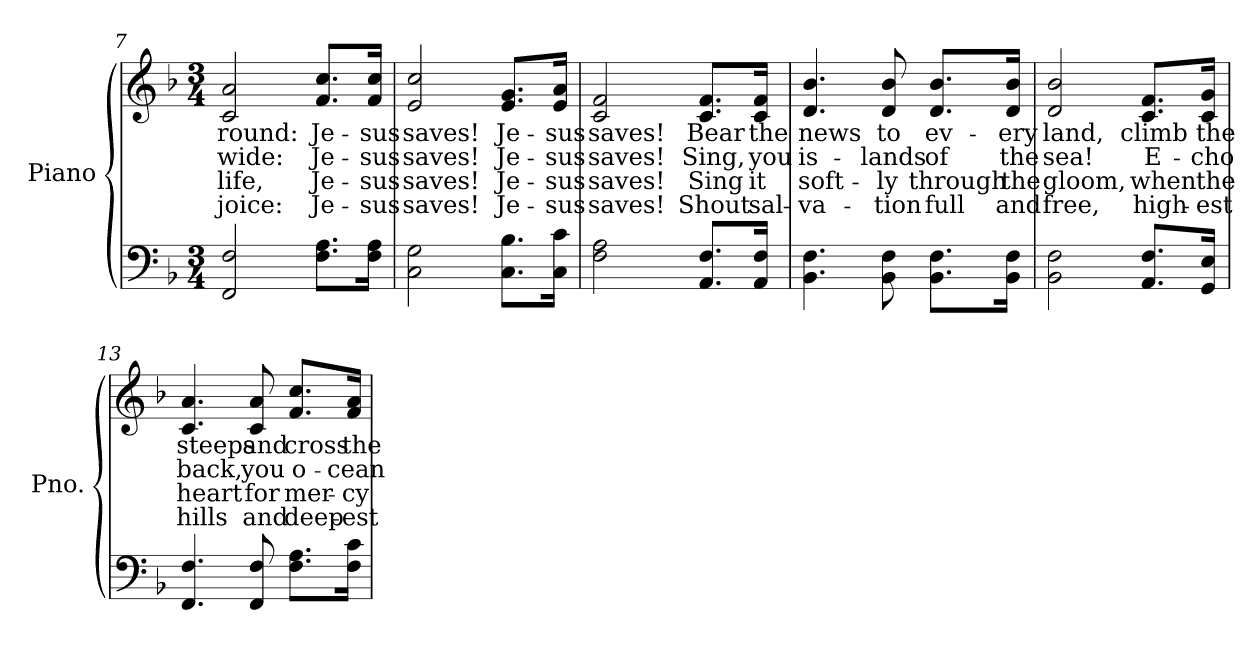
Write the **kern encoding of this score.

**kern	**kern	**text	**text	**text	**text
*part2	*part1	*part1	*part1	*part1	*part1
*staff2	*staff1	*staff1	*staff1	*staff1	*staff1
*I"Piano	*I"Piano	*	*	*	*
*I'Pno.	*I'Pno.	*	*	*	*
*clefF4	*clefG2	*	*	*	*
*k[b-]	*k[b-]	*	*	*	*
*F:	*F:	*	*	*	*
*M3/4	*M3/4	*	*	*	*
=7	=7	=7	=7	=7	=7
!	!	!LO:LY:b:color=#000000	!LO:LY:b:color=#000000	!LO:LY:b:color=#000000	!LO:LY:b:color=#000000
2FFi/ 2Fi	2ci/ 2ai	-round:	wide:	-life,	joice:
!	!	!LO:LY:b:color=#000000	!LO:LY:b:color=#000000	!LO:LY:b:color=#000000	!LO:LY:b:color=#000000
8.Fi\ 8.Ai\L	8.fi/ 8.cci/L	Je-	Je-	Je-	-Je-
!	!	!LO:LY:b:color=#000000	!LO:LY:b:color=#000000	!LO:LY:b:color=#000000	!LO:LY:b:color=#000000
16Fi\ 16Ai\Jk	16fi/ 16cci/Jk	-sus	-sus	-sus	sus
=8	=8	=8	=8	=8	=8
!	!	!LO:LY:b:color=#000000	!LO:LY:b:color=#000000	!LO:LY:b:color=#000000	!LO:LY:b:color=#000000
2Ci\ 2Gi	2ei/ 2cci	saves!	saves!	saves!	saves!
!	!	!LO:LY:b:color=#000000	!LO:LY:b:color=#000000	!LO:LY:b:color=#000000	!LO:LY:b:color=#000000
8.Ci\ 8.B-i\L	8.ei/ 8.gi/L	Je-	Je-	Je-	-Je-
!	!	!LO:LY:b:color=#000000	!LO:LY:b:color=#000000	!LO:LY:b:color=#000000	!LO:LY:b:color=#000000
16Ci\ 16ci\Jk	16ei/ 16ai/Jk	-sus	-sus	-sus	sus
=9	=9	=9	=9	=9	=9
!	!	!LO:LY:b:color=#000000	!LO:LY:b:color=#000000	!LO:LY:b:color=#000000	!LO:LY:b:color=#000000
2Fi\ 2Ai	2ci/ 2fi	saves!	saves!	saves!	saves!
!!LO:LB:g=z
=10-	=10-	=10-	=10-	=10-	=10-
!	!	!LO:LY:b:color=#000000	!LO:LY:b:color=#000000	!LO:LY:b:color=#000000	!LO:LY:b:color=#000000
8.AAi/ 8.Fi/L	8.ci/ 8.fi/L	Bear	Sing,	Sing	Shout
!	!	!LO:LY:b:color=#000000	!LO:LY:b:color=#000000	!LO:LY:b:color=#000000	!LO:LY:b:color=#000000
16AAi/ 16Fi/Jk	16ci/ 16fi/Jk	the	you	it	sal-
=11	=11	=11	=11	=11	=11
!	!	!LO:LY:b:color=#000000	!LO:LY:b:color=#000000	!LO:LY:b:color=#000000	!LO:LY:b:color=#000000
4.BB-i\ 4.Fi	4.di/ 4.b-i	news	is-	-soft-	-va-
!	!	!LO:LY:b:color=#000000	!LO:LY:b:color=#000000	!LO:LY:b:color=#000000	!LO:LY:b:color=#000000
8BB-i\ 8Fi	8di/ 8b-i	to	-lands	-ly	tion
!	!	!LO:LY:b:color=#000000	!LO:LY:b:color=#000000	!LO:LY:b:color=#000000	!LO:LY:b:color=#000000
8.BB-i\ 8.Fi\L	8.di/ 8.b-i/L	ev-	of	through	full
!	!	!LO:LY:b:color=#000000	!LO:LY:b:color=#000000	!LO:LY:b:color=#000000	!LO:LY:b:color=#000000
16BB-i\ 16Fi\Jk	16di/ 16b-i/Jk	-ery	the	the	and
=12	=12	=12	=12	=12	=12
!	!	!LO:LY:b:color=#000000	!LO:LY:b:color=#000000	!LO:LY:b:color=#000000	!LO:LY:b:color=#000000
2BB-i\ 2Fi	2di/ 2b-i	land,	sea!	gloom,	free,
!	!	!LO:LY:b:color=#000000	!LO:LY:b:color=#000000	!LO:LY:b:color=#000000	!LO:LY:b:color=#000000
8.AAi/ 8.Fi/L	8.ci/ 8.fi/L	climb	E-	when	high-
!	!	!LO:LY:b:color=#000000	!LO:LY:b:color=#000000	!LO:LY:b:color=#000000	!LO:LY:b:color=#000000
16GGi/ 16Ei/Jk	16ci/ 16gi/Jk	the	-cho	-the	est
=13	=13	=13	=13	=13	=13
!	!	!LO:LY:b:color=#000000	!LO:LY:b:color=#000000	!LO:LY:b:color=#000000	!LO:LY:b:color=#000000
4.FFi/ 4.Fi	4.ci/ 4.ai	steeps	back,	heart	hills
!	!	!LO:LY:b:color=#000000	!LO:LY:b:color=#000000	!LO:LY:b:color=#000000	!LO:LY:b:color=#000000
8FFi/ 8Fi	8ci/ 8ai	and	you	for	and
!	!	!LO:LY:b:color=#000000	!LO:LY:b:color=#000000	!LO:LY:b:color=#000000	!LO:LY:b:color=#000000
8.Fi\ 8.Ai\L	8.fi/ 8.cci/L	cross	o-	mer-	-deep-
!	!	!LO:LY:b:color=#000000	!LO:LY:b:color=#000000	!LO:LY:b:color=#000000	!LO:LY:b:color=#000000
16Fi\ 16ci\Jk	16fi/ 16ai/Jk	the	-cean	-cy	est
=	=	=	=	=	=
*-	*-	*-	*-	*-	*-
